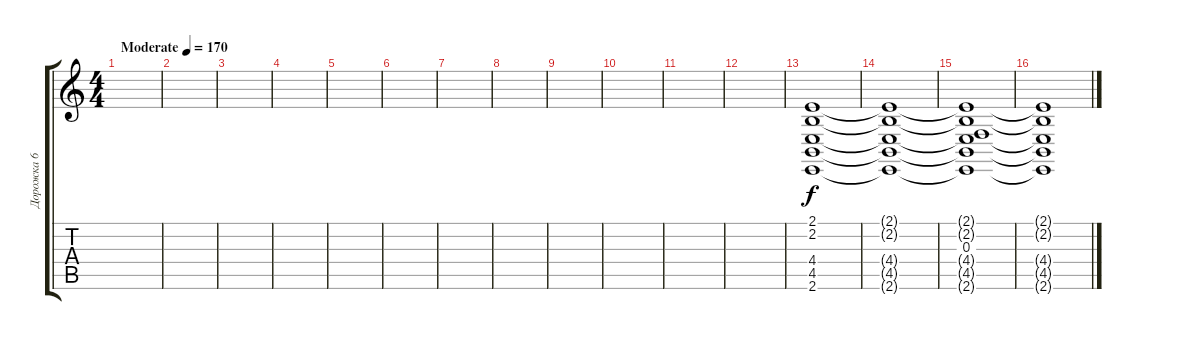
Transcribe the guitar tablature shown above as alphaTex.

\track ("Дорожка 6" "Дорожка 6") {mute instrument stringensemble2}
\staff {score tabs}
\tuning (D4 A3 F3 C3 G2 D2) {hide}
\ts (4 4)
\tempo (170 "Moderate")
\clef g2
\ks c
|
|
|
|
|
|
|
|
|
|
|
|
(2.1 2.2 4.4 4.5 2.6).1 |
(2.1{t} 2.2{t} 4.4{t} 4.5{t} 2.6{t}).1 |
(2.1{t} 2.2{t} 0.3 4.4{t} 4.5{t} 2.6{t}).1 |
(2.1{t} 2.2{t} 4.4{t} 4.5{t} 2.6{t}).1
